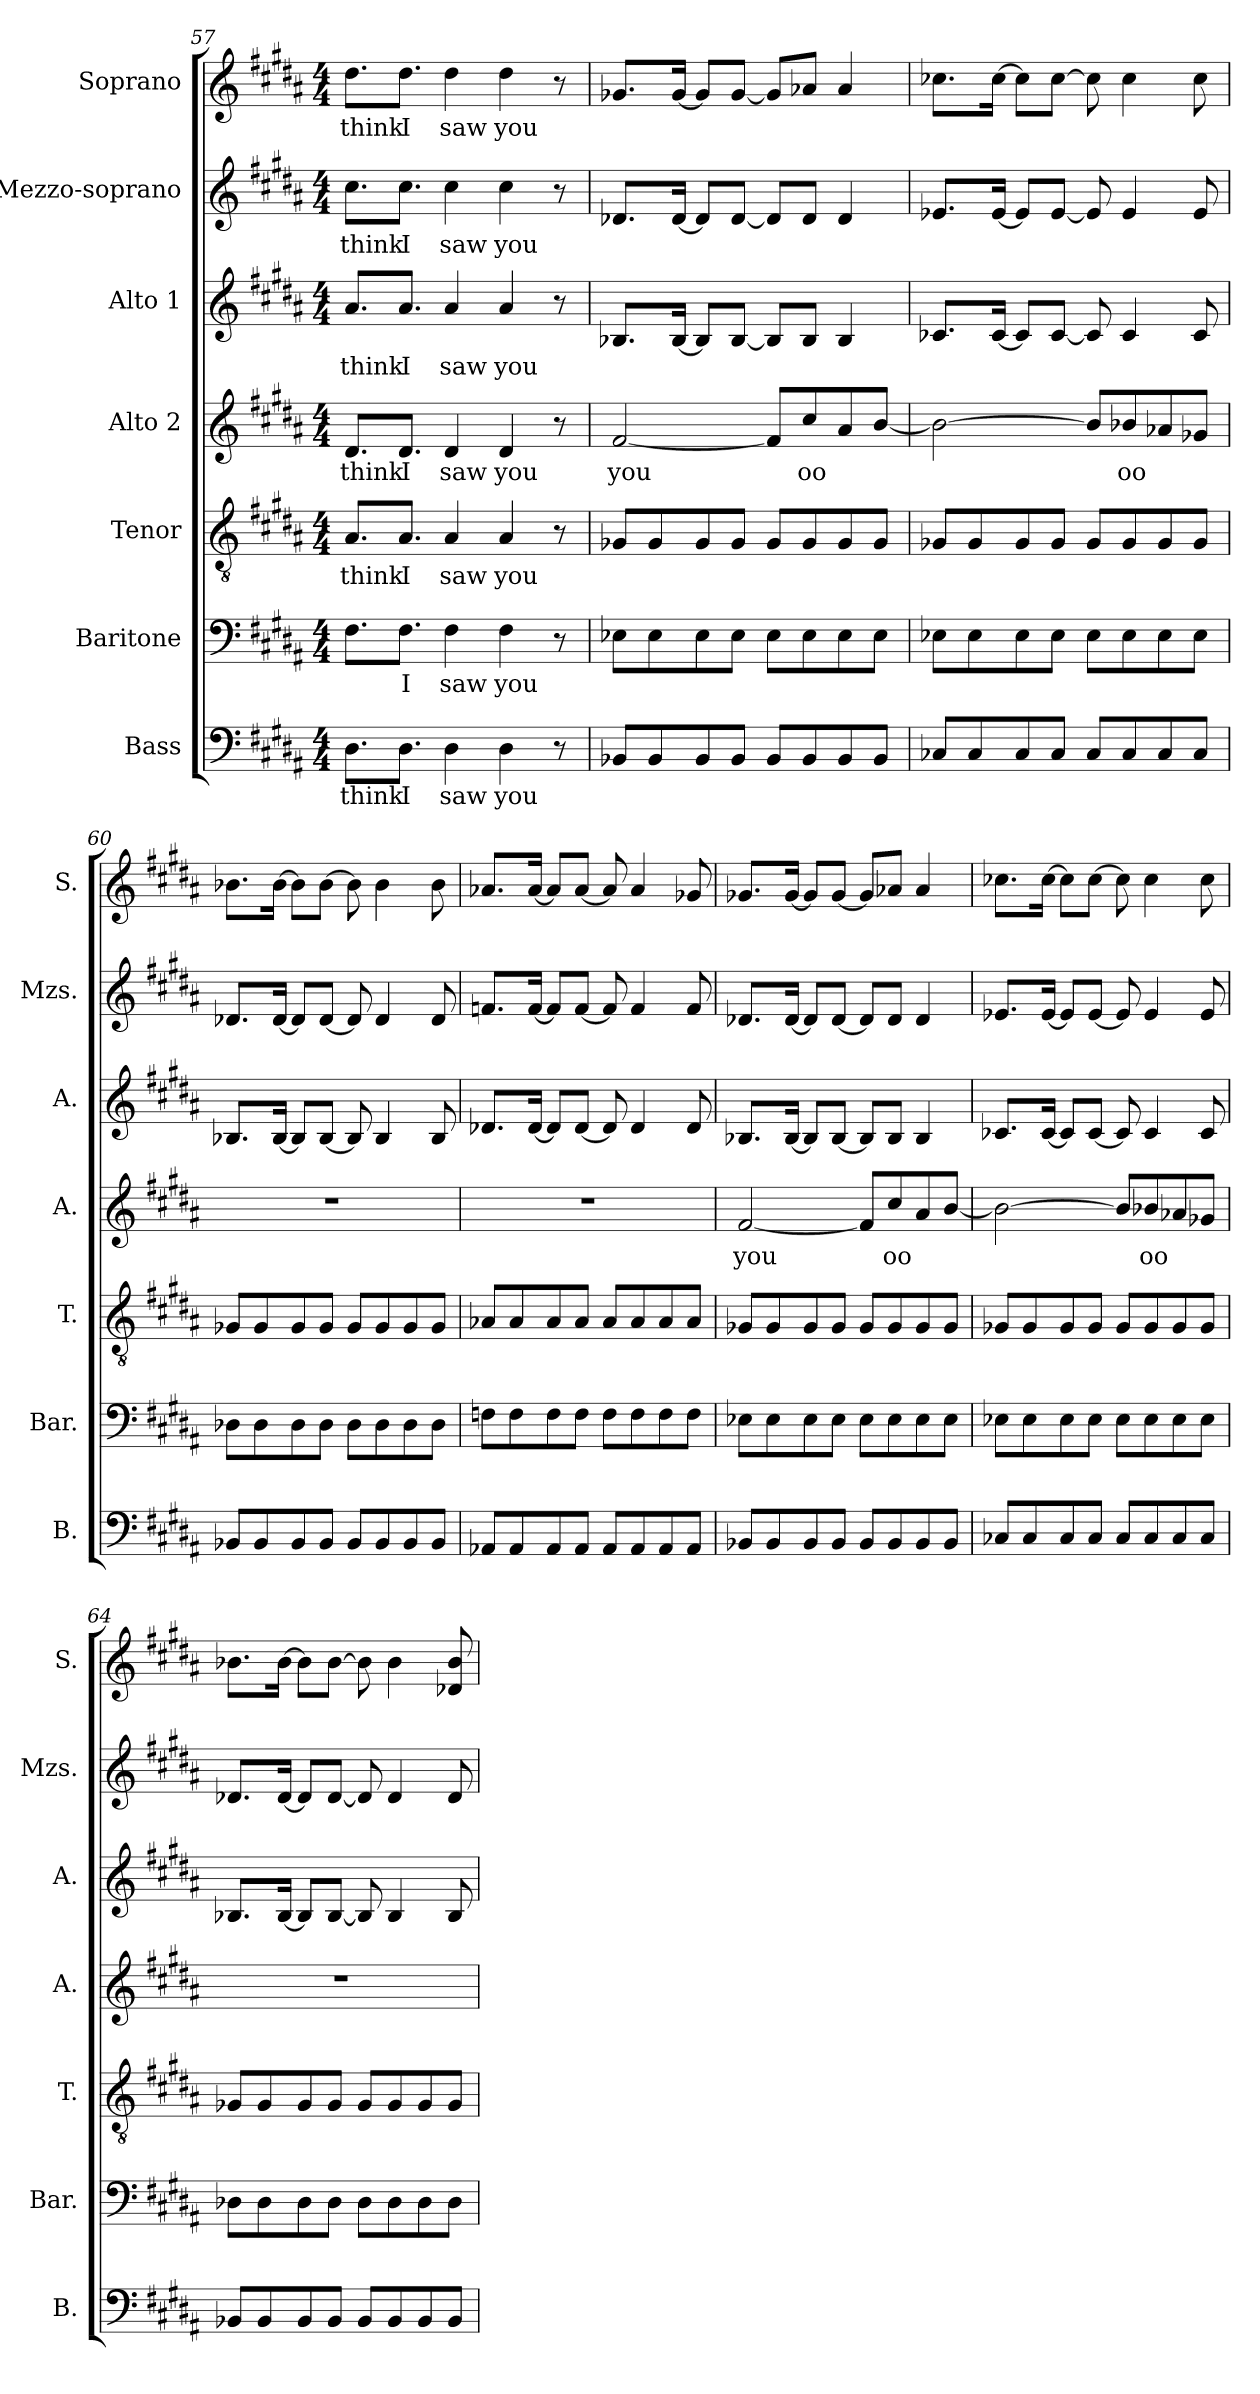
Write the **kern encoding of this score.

**kern	**text	**kern	**text	**kern	**text	**kern	**text	**kern	**text	**kern	**text	**kern	**text
*part7	*part7	*part6	*part6	*part5	*part5	*part4	*part4	*part3	*part3	*part2	*part2	*part1	*part1
*staff7	*staff7	*staff6	*staff6	*staff5	*staff5	*staff4	*staff4	*staff3	*staff3	*staff2	*staff2	*staff1	*staff1
*I"Bass	*	*I"Baritone	*	*I"Tenor	*	*I"Alto 2	*	*I"Alto 1	*	*I"Mezzo-soprano	*	*I"Soprano	*
*I'B.	*	*I'Bar.	*	*I'T.	*	*I'A.	*	*I'A.	*	*I'Mzs.	*	*I'S.	*
*clefF4	*	*clefF4	*	*clefGv2	*	*clefG2	*	*clefG2	*	*clefG2	*	*clefG2	*
*k[f#c#g#d#a#]	*	*k[f#c#g#d#a#]	*	*k[f#c#g#d#a#]	*	*k[f#c#g#d#a#]	*	*k[f#c#g#d#a#]	*	*k[f#c#g#d#a#]	*	*k[f#c#g#d#a#]	*
*M4/4	*	*M4/4	*	*M4/4	*	*M4/4	*	*M4/4	*	*M4/4	*	*M4/4	*
=57	=57	=57	=57	=57	=57	=57	=57	=57	=57	=57	=57	=57	=57
!	!LO:LY:b	!	!	!	!LO:LY:b	!	!LO:LY:b	!	!LO:LY:b	!	!LO:LY:b	!	!LO:LY:b
8.D#\L	think	8.F#\L	.	8.A#/L	think	8.d#/L	think	8.a#/L	think	8.cc#\L	think	8.dd#\L	think
!	!LO:LY:b	!	!LO:LY:b	!	!LO:LY:b	!	!LO:LY:b	!	!LO:LY:b	!	!LO:LY:b	!	!LO:LY:b
8.D#\J	I	8.F#\J	I	8.A#/J	I	8.d#/J	I	8.a#/J	I	8.cc#\J	I	8.dd#\J	I
!	!LO:LY:b	!	!LO:LY:b	!	!LO:LY:b	!	!LO:LY:b	!	!LO:LY:b	!	!LO:LY:b	!	!LO:LY:b
4D#\	saw	4F#\	saw	4A#/	saw	4d#/	saw	4a#/	saw	4cc#\	saw	4dd#\	saw
!	!LO:LY:b	!	!LO:LY:b	!	!LO:LY:b	!	!LO:LY:b	!	!LO:LY:b	!	!LO:LY:b	!	!LO:LY:b
4D#\	you	4F#\	you	4A#/	you	4d#/	you	4a#/	you	4cc#\	you	4dd#\	you
8r	.	8r	.	8r	.	8r	.	8r	.	8r	.	8r	.
=58	=58	=58	=58	=58	=58	=58	=58	=58	=58	=58	=58	=58	=58
!	!	!	!	!	!	!	!LO:LY:b	!	!	!	!	!	!
8BB-X/L	.	8E-X\L	.	8G-X/L	.	[2f#/	-you	8.B-X/L	.	8.d-X/L	.	8.g-X/L	.
8BB-/	.	8E-\	.	8G-/	.	.	.	.	.	.	.	.	.
.	.	.	.	.	.	.	.	[16B-/Jk	.	[16d-/Jk	.	[16g-/Jk	.
8BB-/	.	8E-\	.	8G-/	.	.	.	8B-/L]	.	8d-/L]	.	8g-/L]	.
8BB-/J	.	8E-\J	.	8G-/J	.	.	.	[8B-/J	.	[8d-/J	.	[8g-/J	.
8BB-/L	.	8E-\L	.	8G-/L	.	8f#/L]	.	8B-/L]	.	8d-/L]	.	8g-/L]	.
!	!	!	!	!	!	!	!LO:LY:b	!	!	!	!	!	!
8BB-/	.	8E-\	.	8G-/	.	8cc#/	oo	8B-/J	.	8d-/J	.	8a-X/J	.
8BB-/	.	8E-\	.	8G-/	.	8a#/	.	4B-/	.	4d-/	.	4a-/	.
8BB-/J	.	8E-\J	.	8G-/J	.	[8b/J	.	.	.	.	.	.	.
!!LO:PB:g=z
=59	=59	=59	=59	=59	=59	=59	=59	=59	=59	=59	=59	=59	=59
8C-X/L	.	8E-X\L	.	8G-X/L	.	2b\_	.	8.c-X/L	.	8.e-X/L	.	8.cc-X\L	.
8C-/	.	8E-\	.	8G-/	.	.	.	.	.	.	.	.	.
.	.	.	.	.	.	.	.	[16c-/Jk	.	[16e-/Jk	.	[16cc-\Jk	.
8C-/	.	8E-\	.	8G-/	.	.	.	8c-/L]	.	8e-/L]	.	8cc-\L]	.
8C-/J	.	8E-\J	.	8G-/J	.	.	.	[8c-/J	.	[8e-/J	.	[8cc-\J	.
8C-/L	.	8E-\L	.	8G-/L	.	8b/L]	.	8c-/]	.	8e-/]	.	8cc-\]	.
!	!	!	!	!	!	!	!LO:LY:b	!	!	!	!	!	!
8C-/	.	8E-\	.	8G-/	.	8b-X/	oo	4c-/	.	4e-/	.	4cc-\	.
8C-/	.	8E-\	.	8G-/	.	8a-X/	.	.	.	.	.	.	.
8C-/J	.	8E-\J	.	8G-/J	.	8g-X/J	.	8c-/	.	8e-/	.	8cc-\	.
=60	=60	=60	=60	=60	=60	=60	=60	=60	=60	=60	=60	=60	=60
8BB-X/L	.	8D-X\L	.	8G-X/L	.	1r	.	8.B-X/L	.	8.d-X/L	.	8.b-X\L	.
8BB-/	.	8D-\	.	8G-/	.	.	.	.	.	.	.	.	.
.	.	.	.	.	.	.	.	[16B-/Jk	.	[16d-/Jk	.	[16b-\Jk	.
8BB-/	.	8D-\	.	8G-/	.	.	.	8B-/L]	.	8d-/L]	.	8b-\L]	.
8BB-/J	.	8D-\J	.	8G-/J	.	.	.	[8B-/J	.	[8d-/J	.	[8b-\J	.
8BB-/L	.	8D-\L	.	8G-/L	.	.	.	8B-/]	.	8d-/]	.	8b-\]	.
8BB-/	.	8D-\	.	8G-/	.	.	.	4B-/	.	4d-/	.	4b-\	.
8BB-/	.	8D-\	.	8G-/	.	.	.	.	.	.	.	.	.
8BB-/J	.	8D-\J	.	8G-/J	.	.	.	8B-/	.	8d-/	.	8b-\	.
=61	=61	=61	=61	=61	=61	=61	=61	=61	=61	=61	=61	=61	=61
8AA-X/L	.	8Fn\L	.	8A-X/L	.	1r	.	8.d-X/L	.	8.fn/L	.	8.a-X/L	.
8AA-/	.	8F\	.	8A-/	.	.	.	.	.	.	.	.	.
.	.	.	.	.	.	.	.	[16d-/Jk	.	[16f/Jk	.	[16a-/Jk	.
8AA-/	.	8F\	.	8A-/	.	.	.	8d-/L]	.	8f/L]	.	8a-/L]	.
8AA-/J	.	8F\J	.	8A-/J	.	.	.	[8d-/J	.	[8f/J	.	[8a-/J	.
8AA-/L	.	8F\L	.	8A-/L	.	.	.	8d-/]	.	8f/]	.	8a-/]	.
8AA-/	.	8F\	.	8A-/	.	.	.	4d-/	.	4f/	.	4a-/	.
8AA-/	.	8F\	.	8A-/	.	.	.	.	.	.	.	.	.
8AA-/J	.	8F\J	.	8A-/J	.	.	.	8d-/	.	8f/	.	8g-X/	.
!!LO:PB:g=z
=62	=62	=62	=62	=62	=62	=62	=62	=62	=62	=62	=62	=62	=62
!	!	!	!	!	!	!	!LO:LY:b	!	!	!	!	!	!
8BB-X/L	.	8E-X\L	.	8G-X/L	.	[2f#/	-you	8.B-X/L	.	8.d-X/L	.	8.g-X/L	.
8BB-/	.	8E-\	.	8G-/	.	.	.	.	.	.	.	.	.
.	.	.	.	.	.	.	.	[16B-/Jk	.	[16d-/Jk	.	[16g-/Jk	.
8BB-/	.	8E-\	.	8G-/	.	.	.	8B-/L]	.	8d-/L]	.	8g-/L]	.
8BB-/J	.	8E-\J	.	8G-/J	.	.	.	[8B-/J	.	[8d-/J	.	[8g-/J	.
8BB-/L	.	8E-\L	.	8G-/L	.	8f#/L]	.	8B-/L]	.	8d-/L]	.	8g-/L]	.
!	!	!	!	!	!	!	!LO:LY:b	!	!	!	!	!	!
8BB-/	.	8E-\	.	8G-/	.	8cc#/	oo	8B-/J	.	8d-/J	.	8a-X/J	.
8BB-/	.	8E-\	.	8G-/	.	8a#/	.	4B-/	.	4d-/	.	4a-/	.
8BB-/J	.	8E-\J	.	8G-/J	.	[8b/J	.	.	.	.	.	.	.
=63	=63	=63	=63	=63	=63	=63	=63	=63	=63	=63	=63	=63	=63
8C-X/L	.	8E-X\L	.	8G-X/L	.	2b\_	.	8.c-X/L	.	8.e-X/L	.	8.cc-X\L	.
8C-/	.	8E-\	.	8G-/	.	.	.	.	.	.	.	.	.
.	.	.	.	.	.	.	.	[16c-/Jk	.	[16e-/Jk	.	[16cc-\Jk	.
8C-/	.	8E-\	.	8G-/	.	.	.	8c-/L]	.	8e-/L]	.	8cc-\L]	.
8C-/J	.	8E-\J	.	8G-/J	.	.	.	[8c-/J	.	[8e-/J	.	[8cc-\J	.
8C-/L	.	8E-\L	.	8G-/L	.	8b/L]	.	8c-/]	.	8e-/]	.	8cc-\]	.
!	!	!	!	!	!	!	!LO:LY:b	!	!	!	!	!	!
8C-/	.	8E-\	.	8G-/	.	8b-X/	oo	4c-/	.	4e-/	.	4cc-\	.
8C-/	.	8E-\	.	8G-/	.	8a-X/	.	.	.	.	.	.	.
8C-/J	.	8E-\J	.	8G-/J	.	8g-X/J	.	8c-/	.	8e-/	.	8cc-\	.
=64	=64	=64	=64	=64	=64	=64	=64	=64	=64	=64	=64	=64	=64
8BB-X/L	.	8D-X\L	.	8G-X/L	.	1r	.	8.B-X/L	.	8.d-X/L	.	8.b-X\L	.
8BB-/	.	8D-\	.	8G-/	.	.	.	.	.	.	.	.	.
.	.	.	.	.	.	.	.	[16B-/Jk	.	[16d-/Jk	.	[16b-\Jk	.
8BB-/	.	8D-\	.	8G-/	.	.	.	8B-/L]	.	8d-/L]	.	8b-\L]	.
8BB-/J	.	8D-\J	.	8G-/J	.	.	.	[8B-/J	.	[8d-/J	.	[8b-\J	.
8BB-/L	.	8D-\L	.	8G-/L	.	.	.	8B-/]	.	8d-/]	.	8b-\]	.
8BB-/	.	8D-\	.	8G-/	.	.	.	4B-/	.	4d-/	.	4b-\	.
8BB-/	.	8D-\	.	8G-/	.	.	.	.	.	.	.	.	.
8BB-/J	.	8D-\J	.	8G-/J	.	.	.	8B-/	.	8d-/	.	8d-X/ 8b-/	.
=	=	=	=	=	=	=	=	=	=	=	=	=	=
*-	*-	*-	*-	*-	*-	*-	*-	*-	*-	*-	*-	*-	*-
